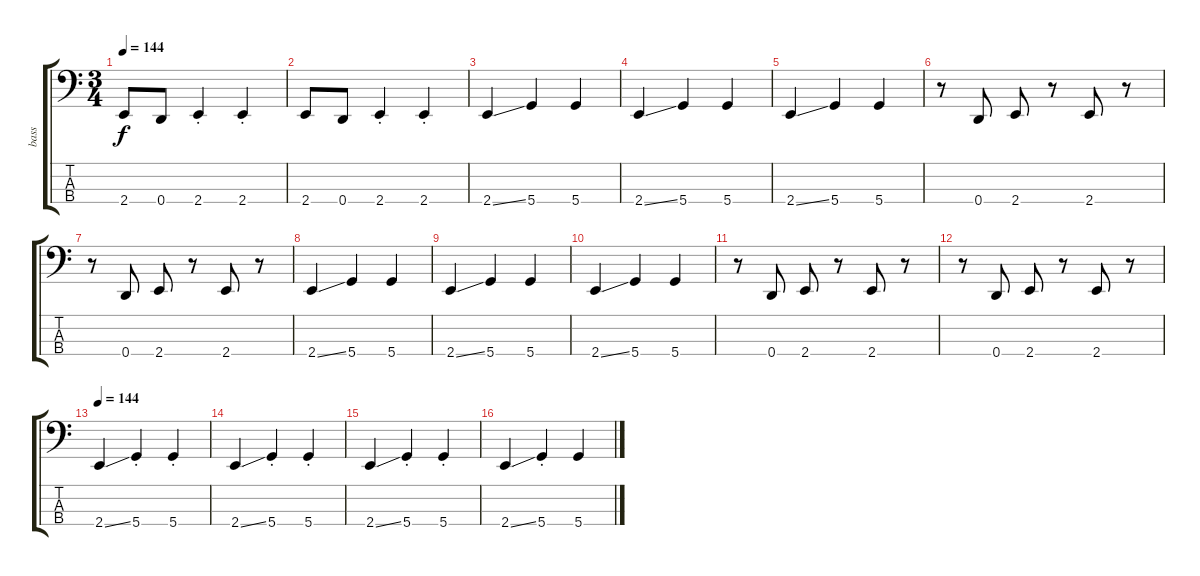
\track ("bass" "bass") {instrument electricbasspick}
\staff {score tabs}
\tuning (G2 D2 A1 D1) {hide}
\ts (3 4)
\tempo 144
\clef f4
\ks c
2.4.8{dy f} 0.4.8 2.4{st}.4 2.4{st}.4 |
2.4.8 0.4.8 2.4{st}.4 2.4{st}.4 |
2.4{ss}.4 5.4.4 5.4.4 |
2.4{ss}.4 5.4.4 5.4.4 |
2.4{ss}.4 5.4.4 5.4.4 |
r.8 0.4.8 2.4.8 r.8 2.4.8 r.8 |
r.8 0.4.8 2.4.8 r.8 2.4.8 r.8 |
2.4{ss}.4 5.4.4 5.4.4 |
2.4{ss}.4 5.4.4 5.4.4 |
2.4{ss}.4 5.4.4 5.4.4 |
r.8 0.4.8 2.4.8 r.8 2.4.8 r.8 |
r.8 0.4.8 2.4.8 r.8 2.4.8 r.8 |
\tempo 144
2.4{ss}.4 5.4{st}.4 5.4{st}.4 |
2.4{ss}.4 5.4{st}.4 5.4{st}.4 |
2.4{ss}.4 5.4{st}.4 5.4{st}.4 |
2.4{ss}.4 5.4{st}.4 5.4{ss}.4
